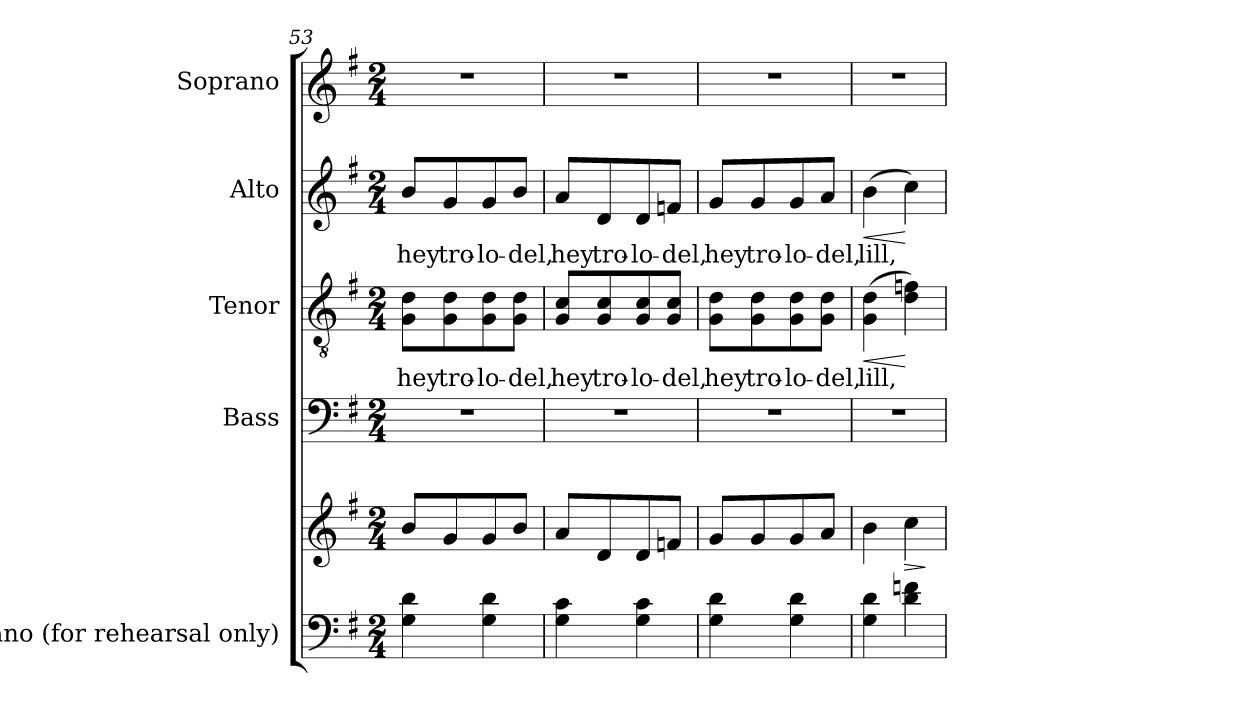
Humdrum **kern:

**kern	**kern	**dynam	**kern	**kern	**text	**dynam	**kern	**text	**dynam	**kern
*part5	*part5	*part5	*part4	*part3	*part3	*part3	*part2	*part2	*part2	*part1
*staff6	*staff5	*staff5/6	*staff4	*staff3	*staff3	*staff3	*staff2	*staff2	*staff2	*staff1
*I"Piano (for rehearsal only)	*	*	*I"Bass	*I"Tenor	*	*	*I"Alto	*	*	*I"Soprano
*I'Pno.	*	*	*I'B.	*I'T.	*	*	*I'A.	*	*	*I'S.
*clefF4	*clefG2	*	*clefF4	*clefGv2	*	*	*clefG2	*	*	*clefG2
*	*	*	*	*ITrd7c12	*	*	*	*	*	*
*k[f#]	*k[f#]	*	*k[f#]	*k[f#]	*	*	*k[f#]	*	*	*k[f#]
*G:	*G:	*	*G:	*G:	*	*	*G:	*	*	*G:
*M2/4	*M2/4	*	*M2/4	*M2/4	*	*	*M2/4	*	*	*M2/4
=53	=53	=53	=53	=53	=53	=53	=53	=53	=53	=53
!	!	!	!LO:N:vis=1	!	!	!	!	!	!	!
!	!	!	!	!	!LO:LY:b:color=#000000	!	!	!	!	!
!	!	!	!	!	!	!	!	!LO:LY:b:color=#000000	!	!LO:N:vis=1
4Gi\ 4di	8bi/L	.	2r	8GGi\ 8DiL	hey	.	8bi/L	hey	.	2r
!	!	!	!	!	!LO:LY:b:color=#000000	!	!	!	!	!
!	!	!	!	!	!	!	!	!LO:LY:b:color=#000000	!	!
.	8gi/	.	.	8GGi\ 8Di	tro-	.	8gi/	tro-	.	.
!	!	!	!	!	!LO:LY:b:color=#000000	!	!	!	!	!
!	!	!	!	!	!	!	!	!LO:LY:b:color=#000000	!	!
4Gi\ 4di	8gi/	.	.	8GGi\ 8Di	-lo-	.	8gi/	-lo-	.	.
!	!	!	!	!	!LO:LY:b:color=#000000	!	!	!	!	!
!	!	!	!	!	!	!	!	!LO:LY:b:color=#000000	!	!
.	8bi/J	.	.	8GGi\ 8DiJ	-del,	.	8bi/J	-del,	.	.
=54	=54	=54	=54	=54	=54	=54	=54	=54	=54	=54
!	!	!	!LO:N:vis=1	!	!	!	!	!	!	!
!	!	!	!	!	!LO:LY:b:color=#000000	!	!	!	!	!
!	!	!	!	!	!	!	!	!LO:LY:b:color=#000000	!	!LO:N:vis=1
4Gi\ 4ci	8ai/L	.	2r	8GGi/ 8CiL	hey	.	8ai/L	hey	.	2r
!	!	!	!	!	!LO:LY:b:color=#000000	!	!	!	!	!
!	!	!	!	!	!	!	!	!LO:LY:b:color=#000000	!	!
.	8di/	.	.	8GGi/ 8Ci	tro-	.	8di/	tro-	.	.
!	!	!	!	!	!LO:LY:b:color=#000000	!	!	!	!	!
!	!	!	!	!	!	!	!	!LO:LY:b:color=#000000	!	!
4Gi\ 4ci	8di/	.	.	8GGi/ 8Ci	-lo-	.	8di/	-lo-	.	.
!	!	!	!	!	!LO:LY:b:color=#000000	!	!	!	!	!
!	!	!	!	!	!	!	!	!LO:LY:b:color=#000000	!	!
.	8fni/J	.	.	8GGi/ 8CiJ	-del,	.	8fni/J	-del,	.	.
=55	=55	=55	=55	=55	=55	=55	=55	=55	=55	=55
!	!	!	!LO:N:vis=1	!	!	!	!	!	!	!
!	!	!	!	!	!LO:LY:b:color=#000000	!	!	!	!	!
!	!	!	!	!	!	!	!	!LO:LY:b:color=#000000	!	!LO:N:vis=1
4Gi\ 4di	8gi/L	.	2r	8GGi\ 8DiL	hey	.	8gi/L	hey	.	2r
!	!	!	!	!	!LO:LY:b:color=#000000	!	!	!	!	!
!	!	!	!	!	!	!	!	!LO:LY:b:color=#000000	!	!
.	8gi/	.	.	8GGi\ 8Di	tro-	.	8gi/	tro-	.	.
!	!	!	!	!	!LO:LY:b:color=#000000	!	!	!	!	!
!	!	!	!	!	!	!	!	!LO:LY:b:color=#000000	!	!
4Gi\ 4di	8gi/	.	.	8GGi\ 8Di	-lo-	.	8gi/	-lo-	.	.
!	!	!	!	!	!LO:LY:b:color=#000000	!	!	!	!	!
!	!	!	!	!	!	!	!	!LO:LY:b:color=#000000	!	!
.	8ai/J	.	.	8GGi\ 8DiJ	-del,	.	8ai/J	-del,	.	.
!!LO:PB:g=z
=56	=56	=56	=56	=56	=56	=56	=56	=56	=56	=56
!	!	!	!LO:N:vis=1	!	!	!	!	!	!	!
!	!	!	!	!	!LO:LY:b:color=#000000	!LO:HP:b	!	!	!	!
!	!	!	!	!	!	!LO:HP:n=1:b	!	!	!	!
!	!	!	!	!	!	!	!	!LO:LY:b:color=#000000	!LO:HP:b	!
!	!	!	!	!	!	!	!	!	!LO:HP:n=1:b	!LO:N:vis=1
4Gi\ 4di	4bi\	.	2r	(4GGi\ 4Di	lill,	< >	(4bi\	lill,	< >	2r
!	!	!LO:HP:n=1:b	!	!	!	!	!	!	!	!
4di\ 4fni	4cci\	[ [ >	.	4Di\ 4Fni)	.	[	4cci\)	.	[	.
.	.	]	.	.	.	]	.	.	]	.
=	=	=	=	=	=	=	=	=	=	=
*-	*-	*-	*-	*-	*-	*-	*-	*-	*-	*-
